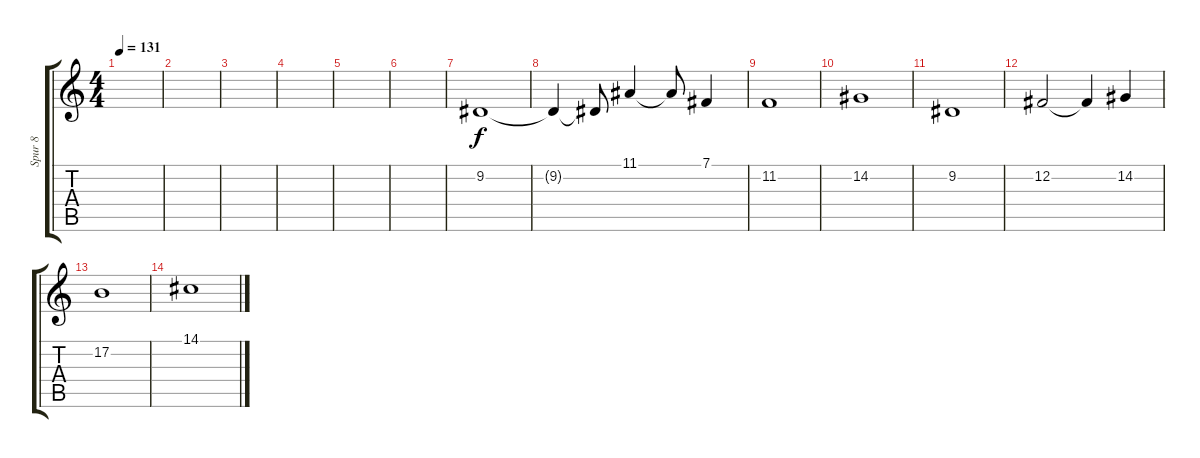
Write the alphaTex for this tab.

\track ("Spur 8" "Spur 8") {instrument stringensemble1}
\staff {score tabs}
\tuning (B3 Gb3 D3 A2 E2 B1) {hide}
\ts (4 4)
\tempo 131
\clef g2
\ks c
|
|
|
|
|
|
9.2.1{volume 14 instrument stringensemble1} |
9.2{t}.4 9.2{t}.8 11.1.4 11.1{t}.8 7.1.4 |
11.2.1 |
14.2.1 |
9.2.1 |
12.2.2 12.2{t}.4 14.2.4 |
17.2.1 |
14.1.1
